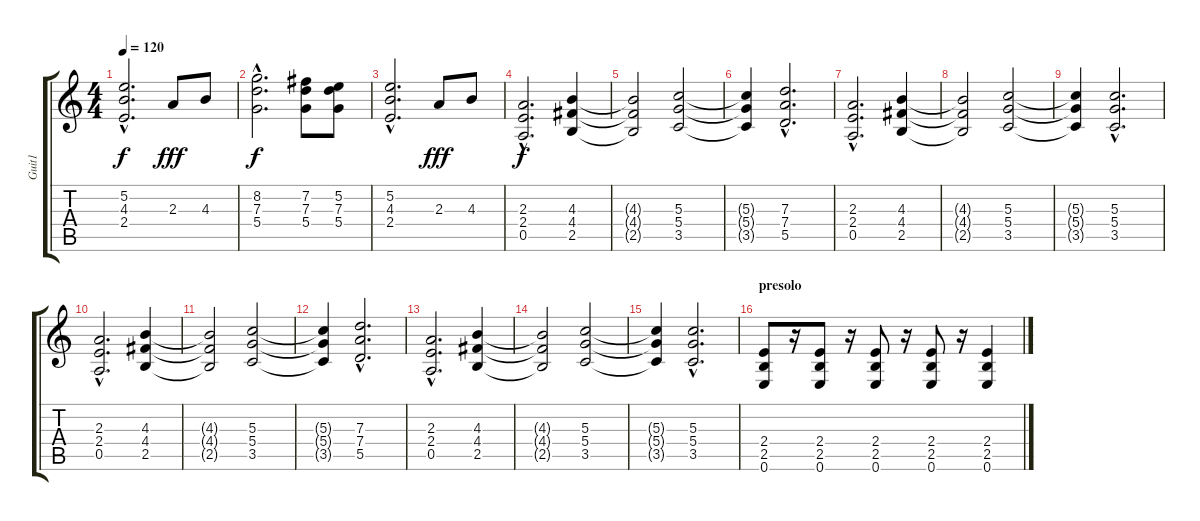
\track ("Guit1" "Guit1") {instrument overdrivenguitar}
\staff {score tabs}
\tuning (E4 B3 G3 D3 A2 E2) {hide}
\ts (4 4)
\tempo 120
\clef g2
\ks c
(5.2{hac} 4.3{hac} 2.4{hac}).2{d dy f} 2.3.8{dy fff} 4.3.8 |
(8.2{hac} 7.3{hac} 5.4{hac}).2{d dy f} (7.2 7.3 5.4).8 (5.2 7.3 5.4).8 |
(5.2{hac} 4.3{hac} 2.4{hac}).2{d} 2.3.8{dy fff} 4.3.8 |
(2.3{hac} 2.4{hac} 0.5{hac}).2{d dy f} (4.3 4.4 2.5).4 |
(4.3{t} 4.4{t} 2.5{t}).2 (5.3 5.4 3.5).2 |
(5.3{t} 5.4{t} 3.5{t}).4 (7.3{hac} 7.4{hac} 5.5{hac}).2{d} |
(2.3{hac} 2.4{hac} 0.5{hac}).2{d} (4.3 4.4 2.5).4 |
(4.3{t} 4.4{t} 2.5{t}).2 (5.3 5.4 3.5).2 |
(5.3{t} 5.4{t} 3.5{t}).4 (5.3{hac} 5.4{hac} 3.5{hac}).2{d} |
(2.3{hac} 2.4{hac} 0.5{hac}).2{d} (4.3 4.4 2.5).4 |
(4.3{t} 4.4{t} 2.5{t}).2 (5.3 5.4 3.5).2 |
(5.3{t} 5.4{t} 3.5{t}).4 (7.3{hac} 7.4{hac} 5.5{hac}).2{d} |
(2.3{hac} 2.4{hac} 0.5{hac}).2{d} (4.3 4.4 2.5).4 |
(4.3{t} 4.4{t} 2.5{t}).2 (5.3 5.4 3.5).2 |
(5.3{t} 5.4{t} 3.5{t}).4 (5.3{hac} 5.4{hac} 3.5{hac}).2{d} |
\section ("" "presolo")
(2.4 2.5 0.6).8 r.16 (2.4 2.5 0.6).8 r.16 (2.4 2.5 0.6).8 r.16 (2.4 2.5 0.6).8 r.16 (2.4 2.5 0.6).4
